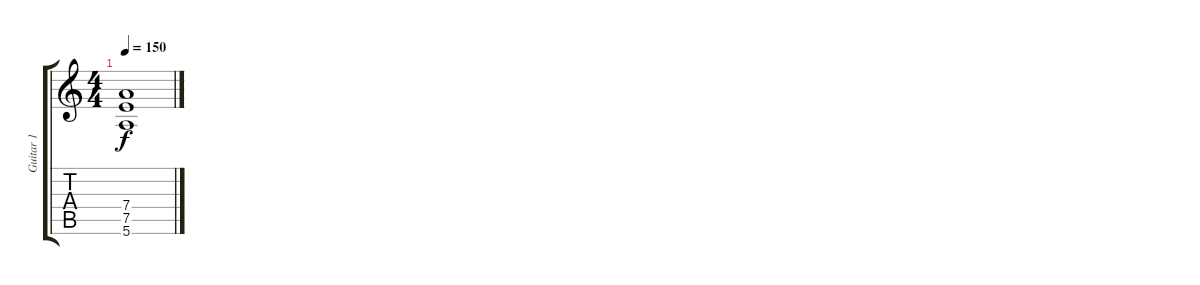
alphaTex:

\track ("Guitar 1" "Guitar 1") {instrument overdrivenguitar}
\staff {score tabs}
\tuning (E4 B3 G3 D3 A2 E2) {hide}
\ts (4 4)
\tempo 150
\clef g2
\ks c
(7.4{t} 7.5{t} 5.6{t}).1{dy f}
